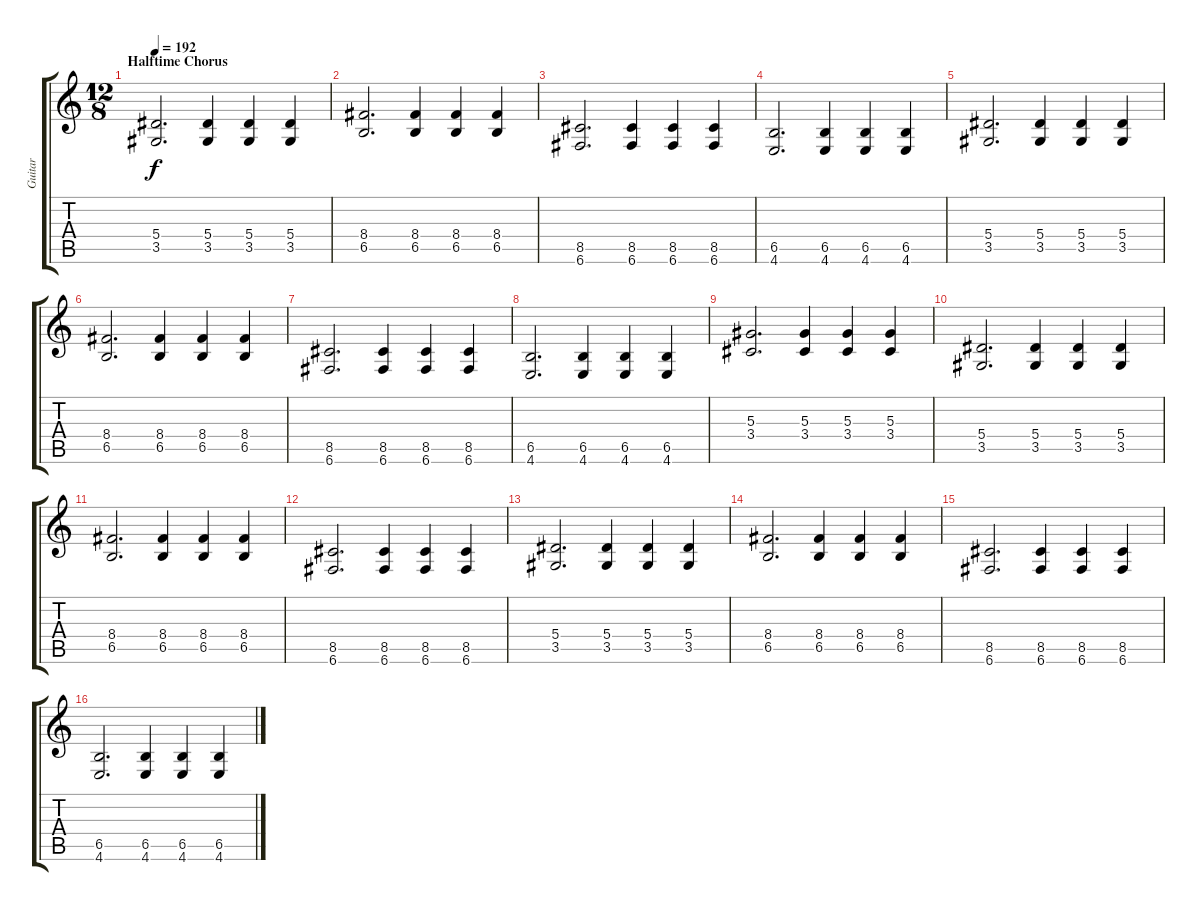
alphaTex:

\track ("Guitar" "Guitar") {instrument distortionguitar}
\staff {score tabs}
\tuning (C4 G3 Eb3 Bb2 F2 C2) {hide}
\ts (12 8)
\section ("" "Halftime Chorus")
\tempo 192
\clef g2
\ks c
(5.4 3.5).2{d dy f} (5.4 3.5).4 (5.4 3.5).4 (5.4 3.5).4 |
(8.4 6.5).2{d} (8.4 6.5).4 (8.4 6.5).4 (8.4 6.5).4 |
(8.5 6.6).2{d} (8.5 6.6).4 (8.5 6.6).4 (8.5 6.6).4 |
(6.5 4.6).2{d} (6.5 4.6).4 (6.5 4.6).4 (6.5 4.6).4 |
(5.4 3.5).2{d} (5.4 3.5).4 (5.4 3.5).4 (5.4 3.5).4 |
(8.4 6.5).2{d} (8.4 6.5).4 (8.4 6.5).4 (8.4 6.5).4 |
(8.5 6.6).2{d} (8.5 6.6).4 (8.5 6.6).4 (8.5 6.6).4 |
(6.5 4.6).2{d} (6.5 4.6).4 (6.5 4.6).4 (6.5 4.6).4 |
(5.3 3.4).2{d} (5.3 3.4).4 (5.3 3.4).4 (5.3 3.4).4 |
(5.4 3.5).2{d} (5.4 3.5).4 (5.4 3.5).4 (5.4 3.5).4 |
(8.4 6.5).2{d} (8.4 6.5).4 (8.4 6.5).4 (8.4 6.5).4 |
(8.5 6.6).2{d} (8.5 6.6).4 (8.5 6.6).4 (8.5 6.6).4 |
(5.4 3.5).2{d} (5.4 3.5).4 (5.4 3.5).4 (5.4 3.5).4 |
(8.4 6.5).2{d} (8.4 6.5).4 (8.4 6.5).4 (8.4 6.5).4 |
(8.5 6.6).2{d} (8.5 6.6).4 (8.5 6.6).4 (8.5 6.6).4 |
(6.5 4.6).2{d} (6.5 4.6).4 (6.5 4.6).4 (6.5 4.6).4
